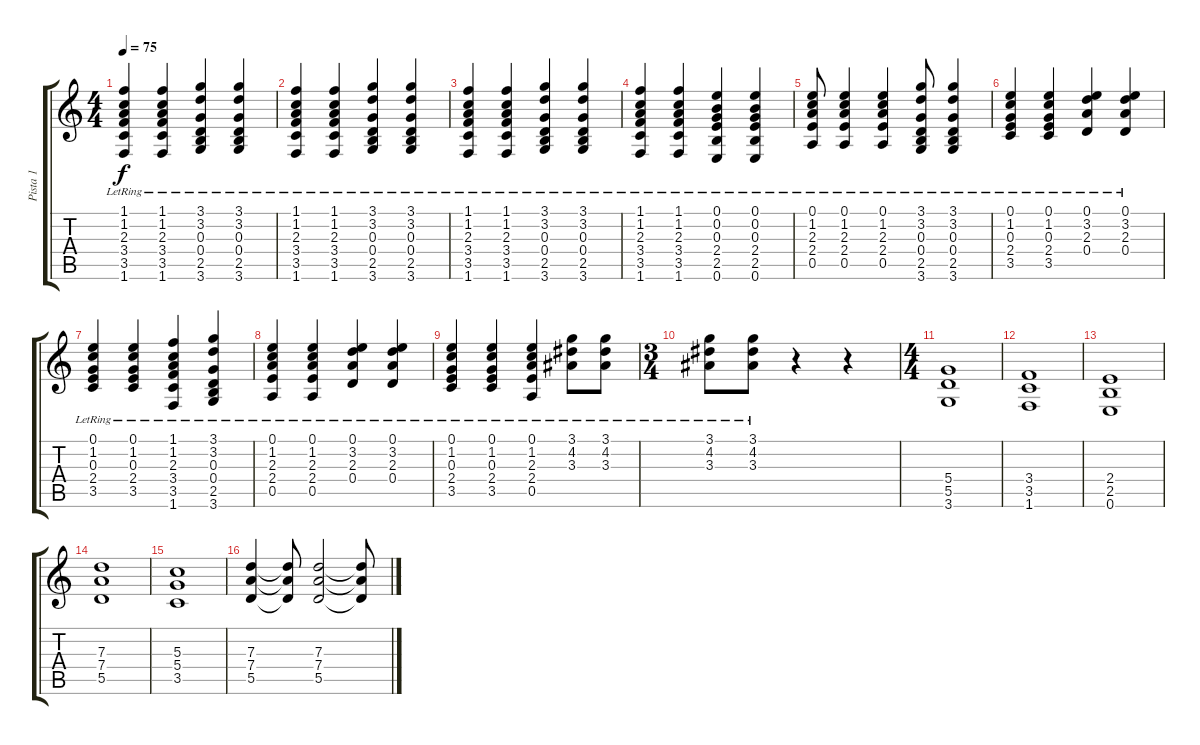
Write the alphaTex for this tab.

\track ("Pista 1" "Pista 1") {instrument acousticguitarsteel}
\staff {score tabs}
\tuning (E4 B3 G3 D3 A2 E2) {hide}
\ts (4 4)
\tempo 75
\clef g2
\ks c
(1.1{lr} 1.2{lr} 2.3{lr} 3.4{lr} 3.5{lr} 1.6{lr}).4{dy f} (1.1{lr} 1.2{lr} 2.3{lr} 3.4{lr} 3.5{lr} 1.6{lr}).4 (3.1{lr} 3.2{lr} 0.3{lr} 0.4{lr} 2.5{lr} 3.6{lr}).4 (3.1{lr} 3.2{lr} 0.3{lr} 0.4{lr} 2.5{lr} 3.6{lr}).4 |
(1.1{lr} 1.2{lr} 2.3{lr} 3.4{lr} 3.5{lr} 1.6{lr}).4 (1.1{lr} 1.2{lr} 2.3{lr} 3.4{lr} 3.5{lr} 1.6{lr}).4 (3.1{lr} 3.2{lr} 0.3{lr} 0.4{lr} 2.5{lr} 3.6{lr}).4 (3.1{lr} 3.2{lr} 0.3{lr} 0.4{lr} 2.5{lr} 3.6{lr}).4 |
(1.1{lr} 1.2{lr} 2.3{lr} 3.4{lr} 3.5{lr} 1.6{lr}).4 (1.1{lr} 1.2{lr} 2.3{lr} 3.4{lr} 3.5{lr} 1.6{lr}).4 (3.1{lr} 3.2{lr} 0.3{lr} 0.4{lr} 2.5{lr} 3.6{lr}).4 (3.1{lr} 3.2{lr} 0.3{lr} 0.4{lr} 2.5{lr} 3.6{lr}).4 |
(1.1{lr} 1.2{lr} 2.3{lr} 3.4{lr} 3.5{lr} 1.6{lr}).4 (1.1{lr} 1.2{lr} 2.3{lr} 3.4{lr} 3.5{lr} 1.6{lr}).4 (0.1{lr} 0.2{lr} 0.3{lr} 2.4{lr} 2.5{lr} 0.6{lr}).4 (0.1{lr} 0.2{lr} 0.3{lr} 2.4{lr} 2.5{lr} 0.6{lr}).4 |
(0.1{lr} 1.2{lr} 2.3{lr} 2.4{lr} 0.5{lr}).8 (0.1{lr} 1.2{lr} 2.3{lr} 2.4{lr} 0.5{lr}).4 (0.1{lr} 1.2{lr} 2.3{lr} 2.4{lr} 0.5{lr}).4 (3.1{lr} 3.2{lr} 0.3{lr} 0.4{lr} 2.5{lr} 3.6{lr}).8 (3.1{lr} 3.2{lr} 0.3{lr} 0.4{lr} 2.5{lr} 3.6{lr}).4 |
(0.1{lr} 1.2{lr} 0.3{lr} 2.4{lr} 3.5{lr}).4 (0.1{lr} 1.2{lr} 0.3{lr} 2.4{lr} 3.5{lr}).4 (0.1{lr} 3.2{lr} 2.3{lr} 0.4{lr}).4 (0.1{lr} 3.2{lr} 2.3{lr} 0.4{lr}).4 |
(0.1{lr} 1.2{lr} 0.3{lr} 2.4{lr} 3.5{lr}).4 (0.1{lr} 1.2{lr} 0.3{lr} 2.4{lr} 3.5{lr}).4 (1.1{lr} 1.2{lr} 2.3{lr} 3.4{lr} 3.5{lr} 1.6{lr}).4 (3.1{lr} 3.2{lr} 0.3{lr} 0.4{lr} 2.5{lr} 3.6{lr}).4 |
(0.1{lr} 1.2{lr} 2.3{lr} 2.4{lr} 0.5{lr}).4 (0.1{lr} 1.2{lr} 2.3{lr} 2.4{lr} 0.5{lr}).4 (0.1{lr} 3.2{lr} 2.3{lr} 0.4{lr}).4 (0.1{lr} 3.2{lr} 2.3{lr} 0.4{lr}).4 |
(0.1{lr} 1.2{lr} 0.3{lr} 2.4{lr} 3.5{lr}).4 (0.1{lr} 1.2{lr} 0.3{lr} 2.4{lr} 3.5{lr}).4 (0.1{lr} 1.2{lr} 2.3{lr} 2.4{lr} 0.5{lr}).4 (3.1{lr} 4.2{lr} 3.3{lr}).8 (3.1{lr} 4.2{lr} 3.3{lr}).8 |
\ts (3 4)
(3.1{lr} 4.2{lr} 3.3{lr}).8 (3.1{lr} 4.2{lr} 3.3{lr}).8 r.4 r.4{instrument distortionguitar} |
\ts (4 4)
(5.4 5.5 3.6).1 |
(3.4 3.5 1.6).1 |
(2.4 2.5 0.6).1 |
(7.3 7.4 5.5).1 |
(5.3 5.4 3.5).1 |
(7.3 7.4 5.5).4 (7.3{t} 7.4{t} 5.5{t}).8 (7.3 7.4 5.5).2 (7.3{t} 7.4{t} 5.5{t}).8
